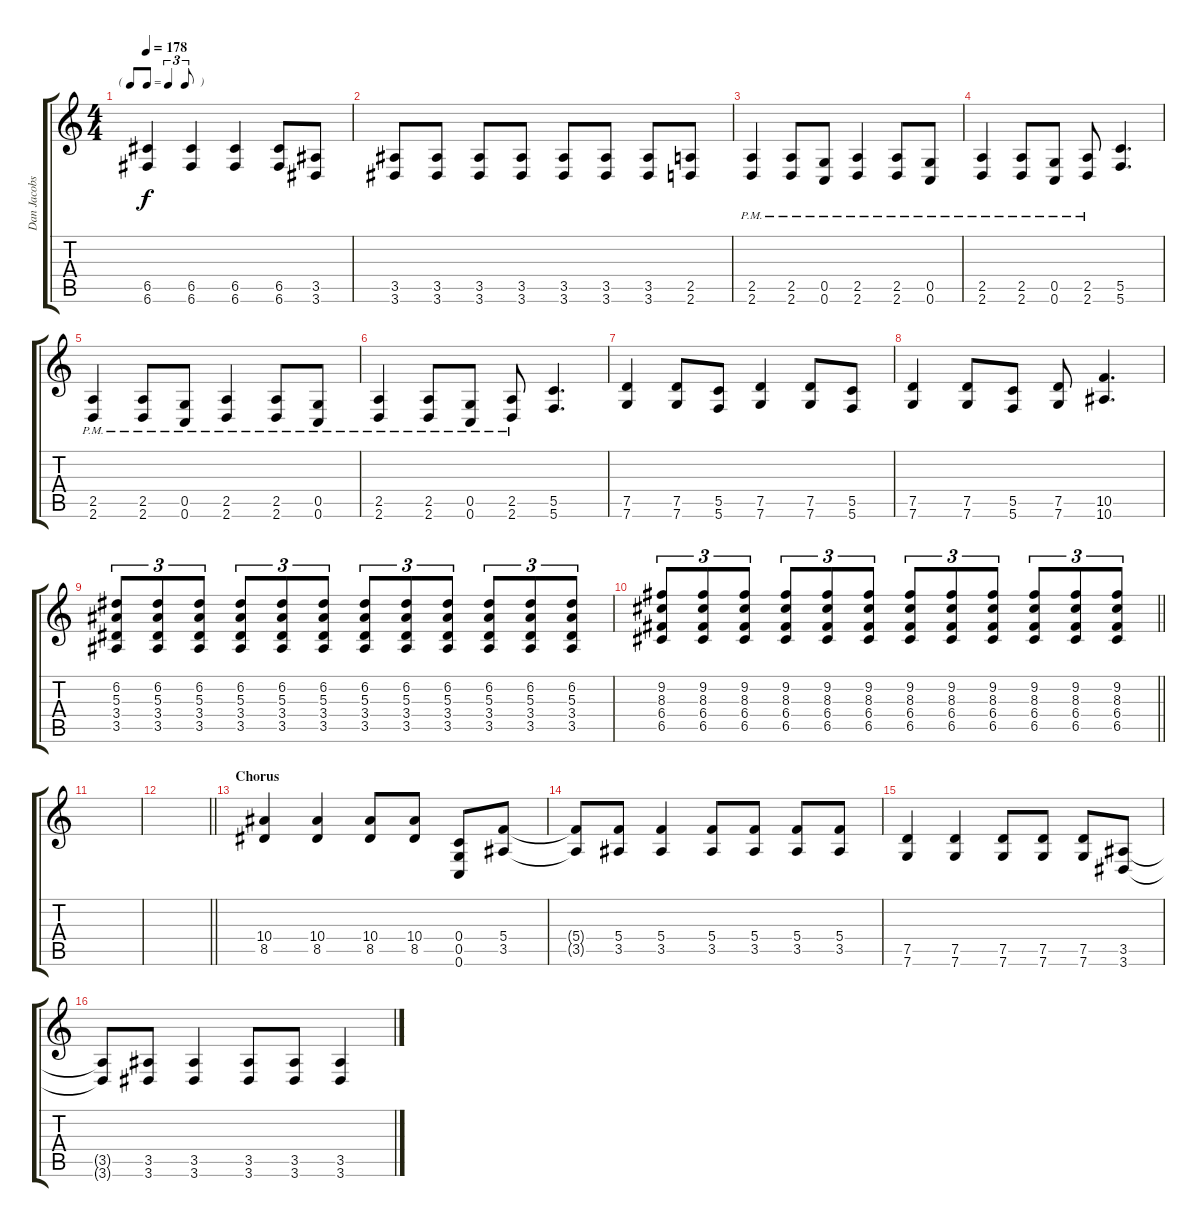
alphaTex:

\track ("Dan Jacobs" "Dan Jacobs") {instrument distortionguitar}
\staff {score tabs}
\tuning (D4 A3 F3 C3 G2 C2) {hide}
\ts (4 4)
\tf triplet8th
\tempo 178
\clef g2
\ks c
(6.5 6.6).4{dy f} (6.5 6.6).4 (6.5 6.6).4 (6.5 6.6).8 (3.5 3.6).8 |
(3.5 3.6).8 (3.5 3.6).8 (3.5 3.6).8 (3.5 3.6).8 (3.5 3.6).8 (3.5 3.6).8 (3.5 3.6).8 (2.5 2.6).8 |
(2.5{pm} 2.6{pm}).4 (2.5{pm} 2.6{pm}).8 (0.5{pm} 0.6{pm}).8 (2.5{pm} 2.6{pm}).4 (2.5{pm} 2.6{pm}).8 (0.5{pm} 0.6{pm}).8 |
(2.5{pm} 2.6{pm}).4 (2.5{pm} 2.6{pm}).8 (0.5{pm} 0.6{pm}).8 (2.5{pm} 2.6{pm}).8 (5.5 5.6).4{d} |
(2.5{pm} 2.6{pm}).4 (2.5{pm} 2.6{pm}).8 (0.5{pm} 0.6{pm}).8 (2.5{pm} 2.6{pm}).4 (2.5{pm} 2.6{pm}).8 (0.5{pm} 0.6{pm}).8 |
(2.5{pm} 2.6{pm}).4 (2.5{pm} 2.6{pm}).8 (0.5{pm} 0.6{pm}).8 (2.5{pm} 2.6{pm}).8 (5.5 5.6).4{d} |
(7.5 7.6).4 (7.5 7.6).8 (5.5 5.6).8 (7.5 7.6).4 (7.5 7.6).8 (5.5 5.6).8 |
(7.5 7.6).4 (7.5 7.6).8 (5.5 5.6).8 (7.5 7.6).8 (10.5 10.6).4{d} |
(6.2 5.3 3.4 3.5).8{tu (3 2)} (6.2 5.3 3.4 3.5).8{tu (3 2)} (6.2 5.3 3.4 3.5).8{tu (3 2)} (6.2 5.3 3.4 3.5).8{tu (3 2)} (6.2 5.3 3.4 3.5).8{tu (3 2)} (6.2 5.3 3.4 3.5).8{tu (3 2)} (6.2 5.3 3.4 3.5).8{tu (3 2)} (6.2 5.3 3.4 3.5).8{tu (3 2)} (6.2 5.3 3.4 3.5).8{tu (3 2)} (6.2 5.3 3.4 3.5).8{tu (3 2)} (6.2 5.3 3.4 3.5).8{tu (3 2)} (6.2 5.3 3.4 3.5).8{tu (3 2)} |
\barLineRight lightlight
(9.2 8.3 6.4 6.5).8{tu (3 2)} (9.2 8.3 6.4 6.5).8{tu (3 2)} (9.2 8.3 6.4 6.5).8{tu (3 2)} (9.2 8.3 6.4 6.5).8{tu (3 2)} (9.2 8.3 6.4 6.5).8{tu (3 2)} (9.2 8.3 6.4 6.5).8{tu (3 2)} (9.2 8.3 6.4 6.5).8{tu (3 2)} (9.2 8.3 6.4 6.5).8{tu (3 2)} (9.2 8.3 6.4 6.5).8{tu (3 2)} (9.2 8.3 6.4 6.5).8{tu (3 2)} (9.2 8.3 6.4 6.5).8{tu (3 2)} (9.2 8.3 6.4 6.5).8{tu (3 2)} |
|
\barLineRight lightlight
|
\section ("" "Chorus")
(10.4 8.5).4 (10.4 8.5).4 (10.4 8.5).8 (10.4 8.5).8 (0.4 0.5 0.6).8 (5.4 3.5).8 |
(5.4{t} 3.5{t}).8 (5.4 3.5).8 (5.4 3.5).4 (5.4 3.5).8 (5.4 3.5).8 (5.4 3.5).8 (5.4 3.5).8 |
(7.5 7.6).4 (7.5 7.6).4 (7.5 7.6).8 (7.5 7.6).8 (7.5 7.6).8 (3.5 3.6).8 |
(3.5{t} 3.6{t}).8 (3.5 3.6).8 (3.5 3.6).4 (3.5 3.6).8 (3.5 3.6).8 (3.5 3.6).4
